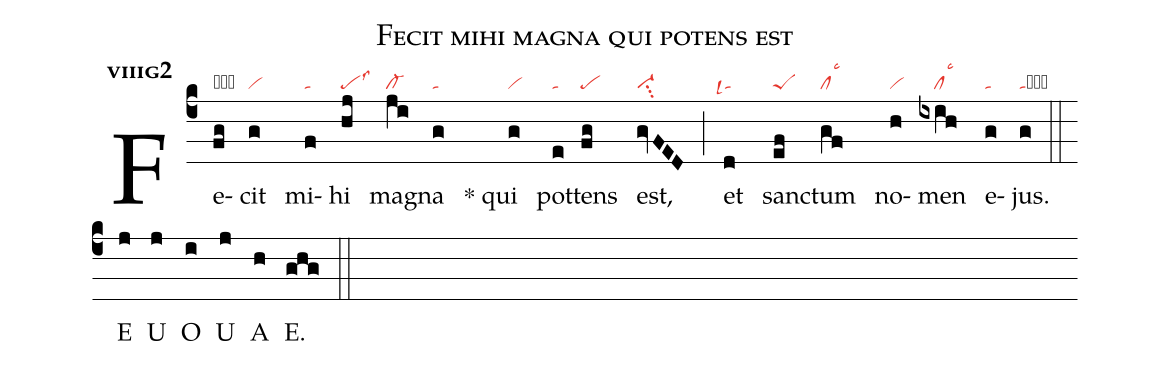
name:Fecit mihi magna qui potens est;
office-part:an;
mode:8g2;
nabc-lines:1;
%%
initial-style: 1;
name: Fecit mihi magna qui potens est;
mode:8;
office-part: Antiphona;
annotation: Ant.;
annotation:viii g 2;
nabc-lines:1;
%%
(c4) Fe(fg|obpeS)cit(g|vi) mi(f|ta)hi(hj|pelss3) ma(ji|cl-)gna(g|ta) <sp>*</sp> qui(g|vi) pot(e|ta)tens(fg|pe) est,(gvFED|vi-su3) (;) et(d|``talsl4) sanc(ef|peS)tum(gf|cllsc3) no(h|vi)men(ixih|////cllsc3) e(g|ta)jus.(g|tacb) (::)
<eu> E(j) U(j) O(i) U(j) A(h) E.(ghg) </eu> (::)
